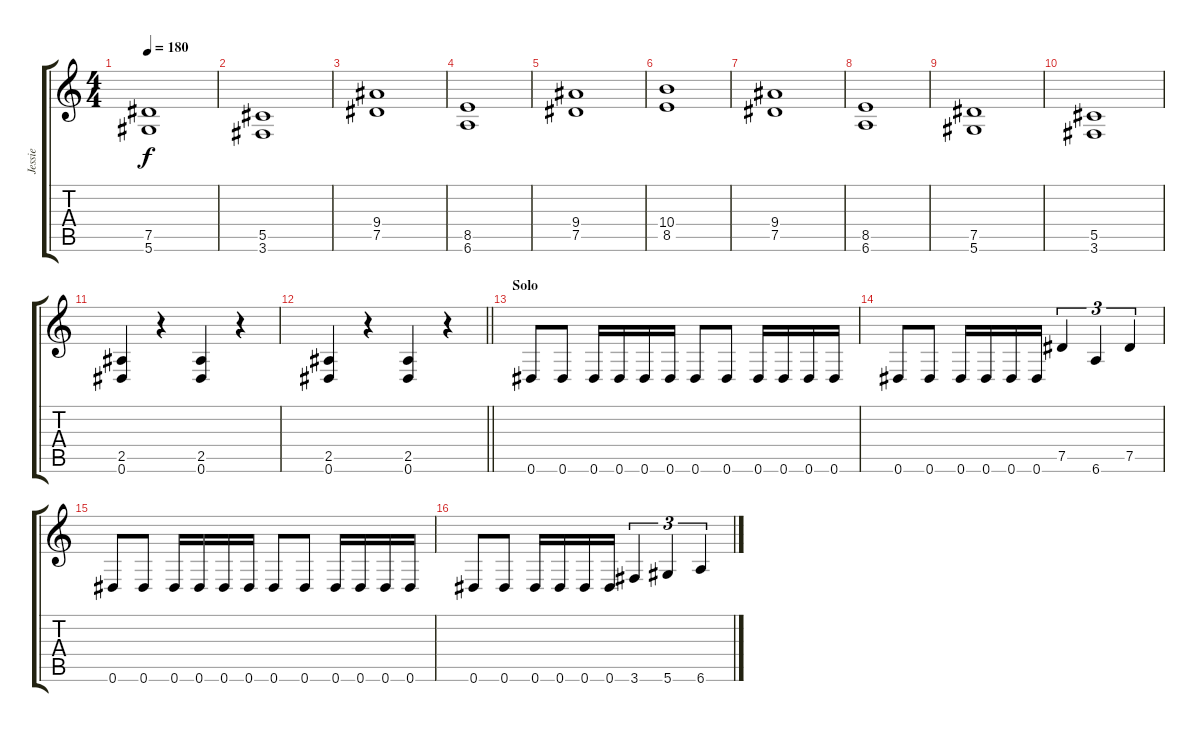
\track ("Jessie" "Jessie") {instrument distortionguitar}
\staff {score tabs}
\tuning (Eb4 Bb3 Gb3 Db3 Ab2 Eb2) {hide}
\ts (4 4)
\tempo 180
\clef g2
\ks c
(7.5 5.6).1{dy f} |
(5.5 3.6).1 |
(9.4 7.5).1 |
(8.5 6.6).1 |
(9.4 7.5).1 |
(10.4 8.5).1 |
(9.4 7.5).1 |
(8.5 6.6).1 |
(7.5 5.6).1 |
(5.5 3.6).1 |
(2.5 0.6).4 r.4 (2.5 0.6).4 r.4 |
\barLineRight lightlight
(2.5 0.6).4 r.4 (2.5 0.6).4 r.4 |
\section ("" "Solo")
0.6.8 0.6.8 0.6.16 0.6.16 0.6.16 0.6.16 0.6.8 0.6.8 0.6.16 0.6.16 0.6.16 0.6.16 |
0.6.8 0.6.8 0.6.16 0.6.16 0.6.16 0.6.16 7.5.4{tu (3 2)} 6.6.4{tu (3 2)} 7.5.4{tu (3 2)} |
0.6.8 0.6.8 0.6.16 0.6.16 0.6.16 0.6.16 0.6.8 0.6.8 0.6.16 0.6.16 0.6.16 0.6.16 |
0.6.8 0.6.8 0.6.16 0.6.16 0.6.16 0.6.16 3.6.4{tu (3 2)} 5.6.4{tu (3 2)} 6.6.4{tu (3 2)}
